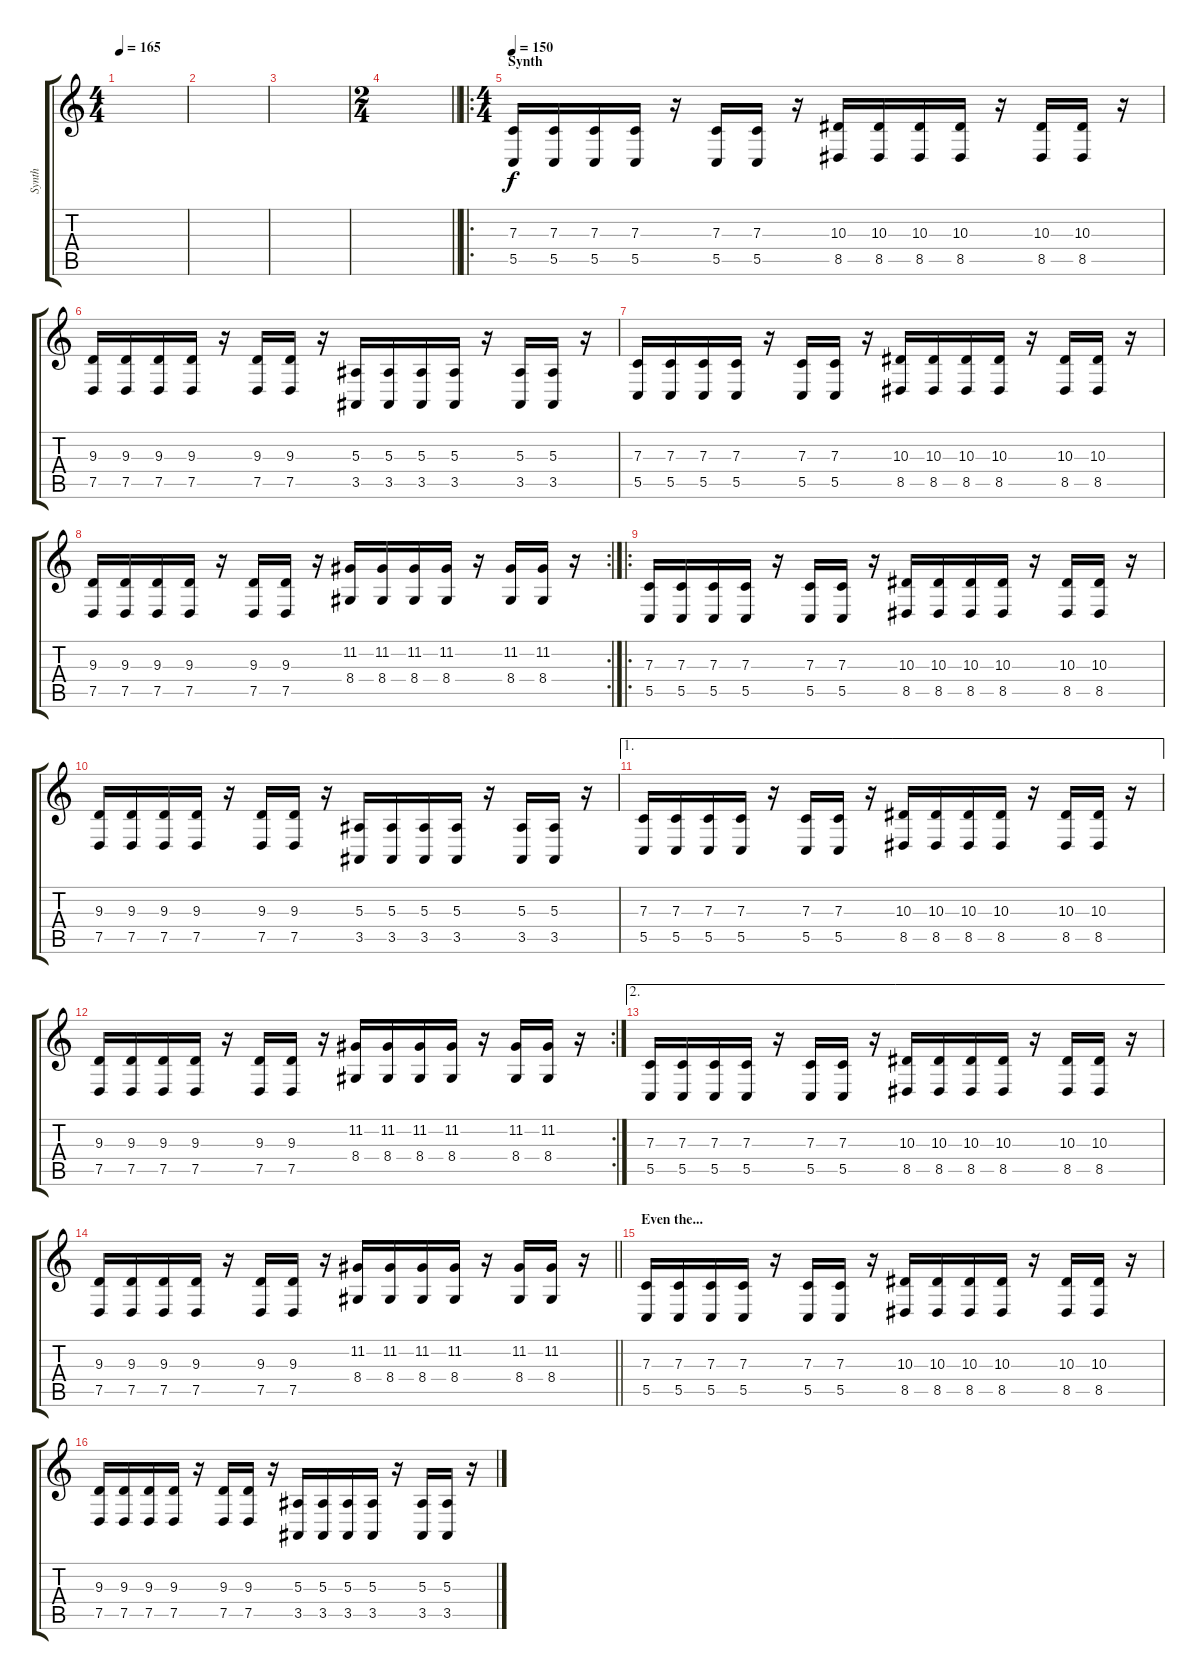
\track ("Synth" "Synth") {instrument lead1square}
\staff {score tabs}
\tuning (D4 A3 F3 C3 G2 C2) {hide}
\ts (4 4)
\tempo 165
\clef g2
\ks c
|
|
|
\ts (2 4)
\barLineRight lightlight
|
\ro
\ts (4 4)
\section ("" "Synth")
\tempo 150
(7.3 5.5).16 (7.3 5.5).16 (7.3 5.5).16 (7.3 5.5).16 r.16 (7.3 5.5).16 (7.3 5.5).16 r.16 (10.3 8.5).16 (10.3 8.5).16 (10.3 8.5).16 (10.3 8.5).16 r.16 (10.3 8.5).16 (10.3 8.5).16 r.16 |
(9.3 7.5).16 (9.3 7.5).16 (9.3 7.5).16 (9.3 7.5).16 r.16 (9.3 7.5).16 (9.3 7.5).16 r.16 (5.3 3.5).16 (5.3 3.5).16 (5.3 3.5).16 (5.3 3.5).16 r.16 (5.3 3.5).16 (5.3 3.5).16 r.16 |
(7.3 5.5).16 (7.3 5.5).16 (7.3 5.5).16 (7.3 5.5).16 r.16 (7.3 5.5).16 (7.3 5.5).16 r.16 (10.3 8.5).16 (10.3 8.5).16 (10.3 8.5).16 (10.3 8.5).16 r.16 (10.3 8.5).16 (10.3 8.5).16 r.16 |
\rc 2
(9.3 7.5).16 (9.3 7.5).16 (9.3 7.5).16 (9.3 7.5).16 r.16 (9.3 7.5).16 (9.3 7.5).16 r.16 (11.2 8.4).16 (11.2 8.4).16 (11.2 8.4).16 (11.2 8.4).16 r.16 (11.2 8.4).16 (11.2 8.4).16 r.16 |
\ro
(7.3 5.5).16 (7.3 5.5).16 (7.3 5.5).16 (7.3 5.5).16 r.16 (7.3 5.5).16 (7.3 5.5).16 r.16 (10.3 8.5).16 (10.3 8.5).16 (10.3 8.5).16 (10.3 8.5).16 r.16 (10.3 8.5).16 (10.3 8.5).16 r.16 |
(9.3 7.5).16 (9.3 7.5).16 (9.3 7.5).16 (9.3 7.5).16 r.16 (9.3 7.5).16 (9.3 7.5).16 r.16 (5.3 3.5).16 (5.3 3.5).16 (5.3 3.5).16 (5.3 3.5).16 r.16 (5.3 3.5).16 (5.3 3.5).16 r.16 |
\ae 1
(7.3 5.5).16 (7.3 5.5).16 (7.3 5.5).16 (7.3 5.5).16 r.16 (7.3 5.5).16 (7.3 5.5).16 r.16 (10.3 8.5).16 (10.3 8.5).16 (10.3 8.5).16 (10.3 8.5).16 r.16 (10.3 8.5).16 (10.3 8.5).16 r.16 |
\rc 2
(9.3 7.5).16 (9.3 7.5).16 (9.3 7.5).16 (9.3 7.5).16 r.16 (9.3 7.5).16 (9.3 7.5).16 r.16 (11.2 8.4).16 (11.2 8.4).16 (11.2 8.4).16 (11.2 8.4).16 r.16 (11.2 8.4).16 (11.2 8.4).16 r.16 |
\ae 2
(7.3 5.5).16 (7.3 5.5).16 (7.3 5.5).16 (7.3 5.5).16 r.16 (7.3 5.5).16 (7.3 5.5).16 r.16 (10.3 8.5).16 (10.3 8.5).16 (10.3 8.5).16 (10.3 8.5).16 r.16 (10.3 8.5).16 (10.3 8.5).16 r.16 |
\barLineRight lightlight
(9.3 7.5).16 (9.3 7.5).16 (9.3 7.5).16 (9.3 7.5).16 r.16 (9.3 7.5).16 (9.3 7.5).16 r.16 (11.2 8.4).16 (11.2 8.4).16 (11.2 8.4).16 (11.2 8.4).16 r.16 (11.2 8.4).16 (11.2 8.4).16 r.16 |
\section ("" "Even the...")
(7.3 5.5).16 (7.3 5.5).16 (7.3 5.5).16 (7.3 5.5).16 r.16 (7.3 5.5).16 (7.3 5.5).16 r.16 (10.3 8.5).16 (10.3 8.5).16 (10.3 8.5).16 (10.3 8.5).16 r.16 (10.3 8.5).16 (10.3 8.5).16 r.16 |
(9.3 7.5).16 (9.3 7.5).16 (9.3 7.5).16 (9.3 7.5).16 r.16 (9.3 7.5).16 (9.3 7.5).16 r.16 (5.3 3.5).16 (5.3 3.5).16 (5.3 3.5).16 (5.3 3.5).16 r.16 (5.3 3.5).16 (5.3 3.5).16 r.16
